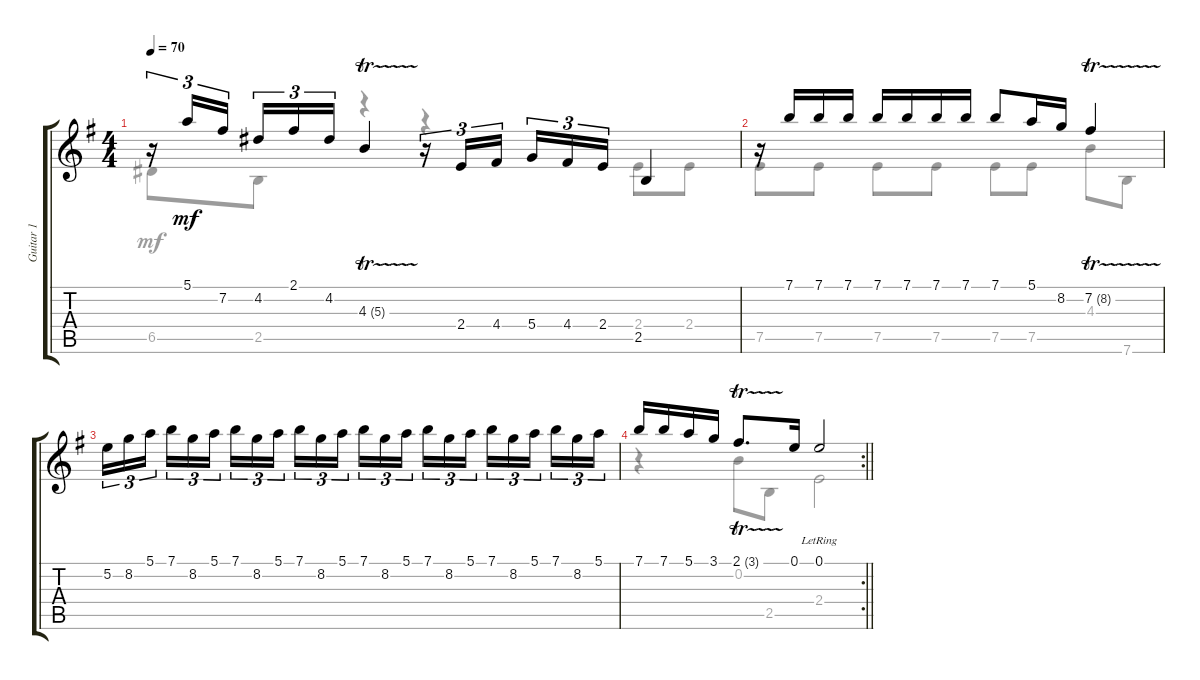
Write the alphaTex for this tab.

\track ("Guitar 1" "Guitar 1") {instrument acousticguitarnylon}
\staff {score tabs}
\tuning (E4 B3 G3 D3 A2 E2) {hide}
\voice
\ts (4 4)
\tempo 70
\clef g2
\ks eminor
r.16{tu (3 2) dy mf} 5.1.16{tu (3 2)} 7.2.16{tu (3 2) beam splitsecondary} 4.2.16{tu (3 2)} 2.1.16{tu (3 2)} 4.2.16{tu (3 2)} 4.3{tr (5 32)}.4 r.16{tu (3 2)} 2.4.16{tu (3 2)} 4.4.16{tu (3 2) beam splitsecondary} 5.4.16{tu (3 2)} 4.4.16{tu (3 2)} 2.4.16{tu (3 2)} 2.5.4 |
r.16 7.1.16 7.1.16 7.1.16 7.1.16 7.1.16 7.1.16 7.1.16 7.1.8 5.1.16 8.2.16 7.2{tr (8 32)}.4 |
5.2.16{tu (3 2)} 8.2.16{tu (3 2)} 5.1.16{tu (3 2) beam splitsecondary} 7.1.16{tu (3 2)} 8.2.16{tu (3 2)} 5.1.16{tu (3 2)} 7.1.16{tu (3 2)} 8.2.16{tu (3 2)} 5.1.16{tu (3 2) beam splitsecondary} 7.1.16{tu (3 2)} 8.2.16{tu (3 2)} 5.1.16{tu (3 2)} 7.1.16{tu (3 2)} 8.2.16{tu (3 2)} 5.1.16{tu (3 2) beam splitsecondary} 7.1.16{tu (3 2)} 8.2.16{tu (3 2)} 5.1.16{tu (3 2)} 7.1.16{tu (3 2)} 8.2.16{tu (3 2)} 5.1.16{tu (3 2) beam splitsecondary} 7.1.16{tu (3 2)} 8.2.16{tu (3 2)} 5.1.16{tu (3 2)} |
\rc 2
\barLineRight lightlight
7.1.16 7.1.16 5.1.16 3.1.16 2.1{tr (3 32)}.8{d} 0.1.16 0.1{lr}.2
\voice
\clef g2
\ottava regular
\simile none
\ks eminor
6.5.8{dy mf} 2.5.8 r.4 r.4 2.4.8 2.4.8 |
7.5.8 7.5.8 7.5.8 7.5.8 7.5.8 7.5.8 4.3.8 7.6.8 |
|
\barLineRight lightlight
r.4 0.2.8 2.5.8 2.4.2
